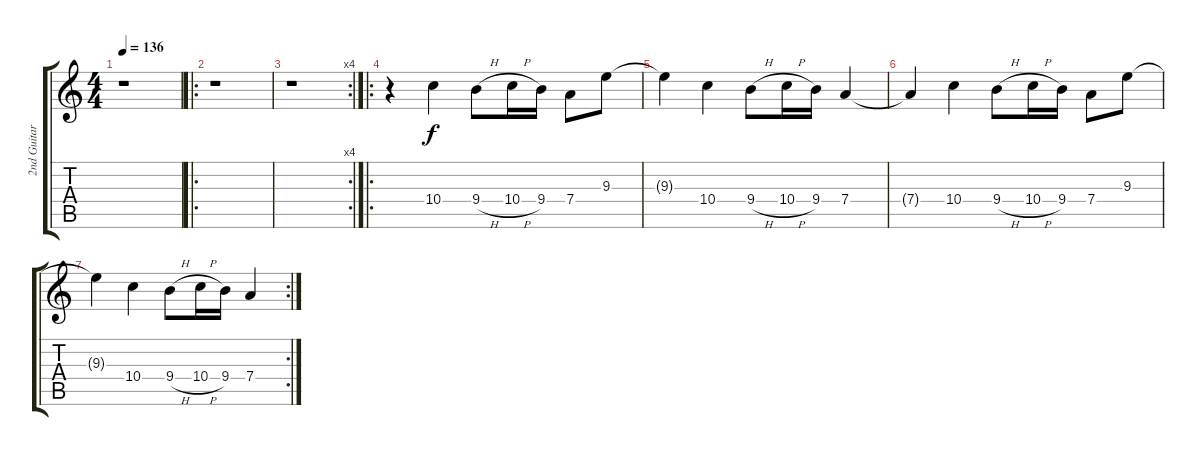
\track ("2nd Guitar" "2nd Guitar") {instrument overdrivenguitar}
\staff {score tabs}
\tuning (E4 B3 G3 D3 A2 E2) {hide}
\ts (4 4)
\tempo 136
\clef g2
\ks c
r.1{dy f} |
\ro
r.1 |
\rc 4
r.1 |
\ro
r.4 10.4.4 9.4{h}.8 10.4{h}.16 9.4.16 7.4.8 9.3.8 |
9.3{t}.4 10.4.4 9.4{h}.8 10.4{h}.16 9.4.16 7.4.4 |
7.4{t}.4 10.4.4 9.4{h}.8 10.4{h}.16 9.4.16 7.4.8 9.3.8 |
\rc 2
9.3{t}.4 10.4.4 9.4{h}.8 10.4{h}.16 9.4.16 7.4.4
